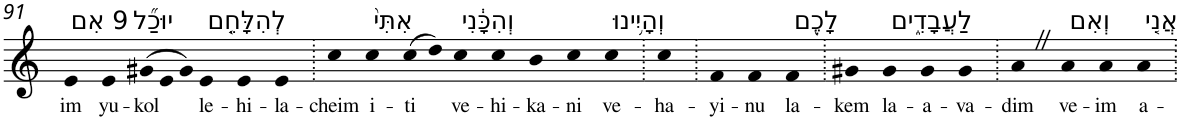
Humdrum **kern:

**kern	**text
*part1	*part1
*staff1	*staff1
*I"Piano	*
*I'Pno	*
!!LO:PB:g=z
*clefG2	*
*k[]	*
=91	=91
!LO:TX:a:t=9 אִם	!
!	!LO:LY:b
4e	im
!LO:TX:a:t=יוּכַ֞ל	!
!	!LO:LY:b
4e	yu-
*Xtuplet	*
!	!LO:LY:b
(>12g#X	-kol
12e	.
12g#)	.
!LO:TX:a:t=לְהִלָּחֵ֤ם	!
!	!LO:LY:b
4e	le-
!	!LO:LY:b
4e	-hi-
!	!LO:LY:b
4e	-la-
=92.	=92.
!	!LO:LY:b
4cc	-cheim
!LO:TX:a:t=אִתִּי֙	!
!	!LO:LY:b
4cc	i-
!	!LO:LY:b
(>8cc	-ti
8dd)	.
!LO:TX:a:t=וְהִכָּ֔נִי	!
!	!LO:LY:b
4cc	ve-
!	!LO:LY:b
4cc	-hi-
!	!LO:LY:b
4b	-ka-
!	!LO:LY:b
4cc	-ni
!LO:TX:a:t=וְהָיִ֥ינוּ	!
!	!LO:LY:b
4cc	ve-
=93.	=93.
!	!LO:LY:b
4cc	-ha-
=94.	=94.
!	!LO:LY:b
4f	-yi-
!	!LO:LY:b
4f	-nu
!LO:TX:a:t=לָכֶ֖ם	!
!	!LO:LY:b
4f	la-
=95.	=95.
!	!LO:LY:b
4g#X	-kem
!LO:TX:a:t=לַעֲבָדִ֑ים	!
!	!LO:LY:b
4g#	la-
!	!LO:LY:b
4g#	-a-
!	!LO:LY:b
4g#	-va-
=96.	=96.
!	!LO:LY:b
4aZ	-dim
!LO:TX:a:t=וְאִם	!
!	!LO:LY:b
4a	ve-
!	!LO:LY:b
4a	-im
!LO:TX:a:t=אֲנִ֤י	!
!	!LO:LY:b
4a	a-
=.	=.
*-	*-
